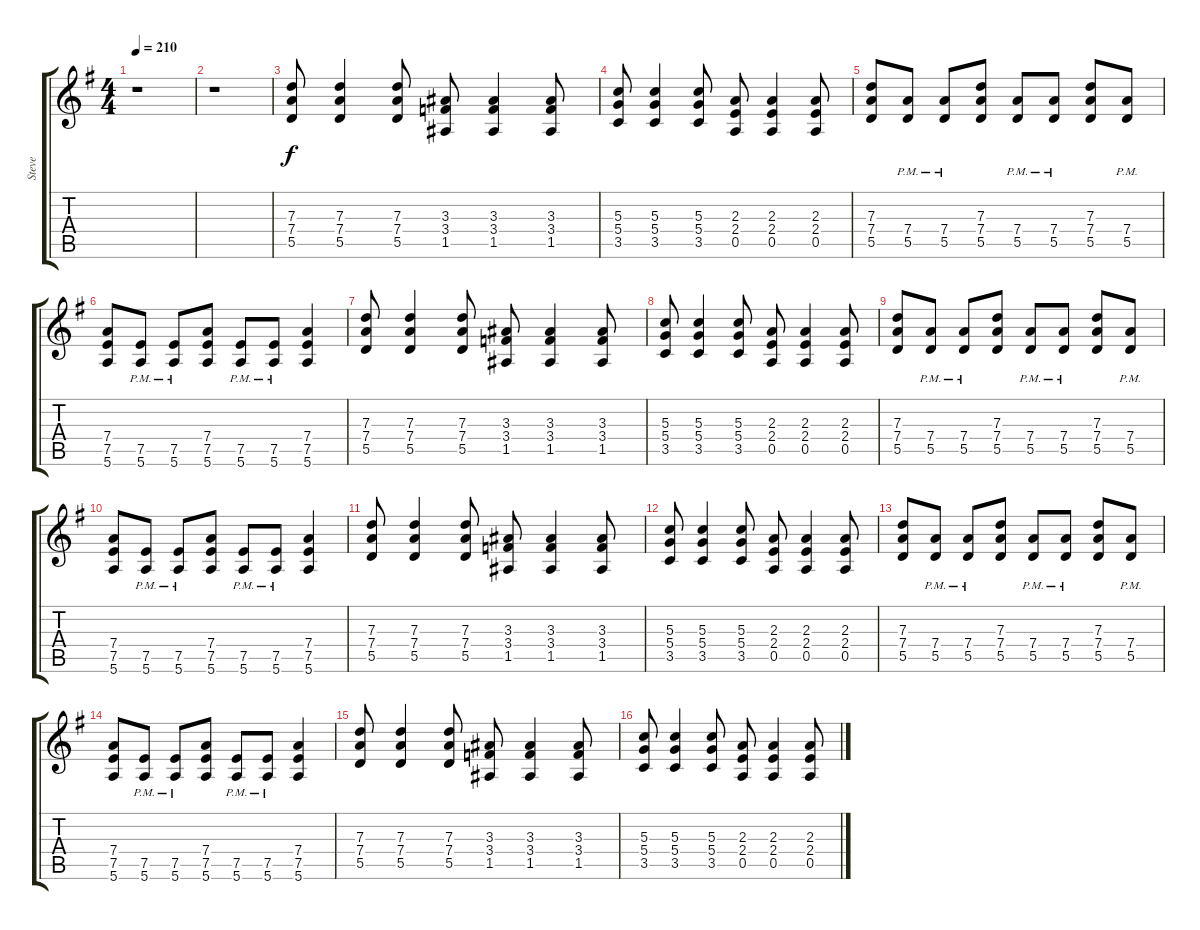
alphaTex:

\track ("Steve" "Steve") {instrument overdrivenguitar}
\staff {score tabs}
\tuning (E4 B3 G3 D3 A2 E2) {hide}
\ts (4 4)
\tempo 210
\clef g2
\ks g
r.1{dy f instrument overdrivenguitar} |
r.1 |
(7.3 7.4 5.5).8 (7.3 7.4 5.5).4 (7.3 7.4 5.5).8 (3.3 3.4 1.5).8 (3.3 3.4 1.5).4 (3.3 3.4 1.5).8 |
(5.3 5.4 3.5).8 (5.3 5.4 3.5).4 (5.3 5.4 3.5).8 (2.3 2.4 0.5).8 (2.3 2.4 0.5).4 (2.3 2.4 0.5).8 |
(7.3 7.4 5.5).8 (7.4{pm} 5.5{pm}).8 (7.4{pm} 5.5{pm}).8 (7.3 7.4 5.5).8 (7.4{pm} 5.5{pm}).8 (7.4{pm} 5.5{pm}).8 (7.3 7.4 5.5).8 (7.4{pm} 5.5{pm}).8 |
(7.4 7.5 5.6).8 (7.5{pm} 5.6{pm}).8 (7.5{pm} 5.6{pm}).8 (7.4 7.5 5.6).8 (7.5{pm} 5.6{pm}).8 (7.5{pm} 5.6{pm}).8 (7.4 7.5 5.6).4 |
(7.3 7.4 5.5).8 (7.3 7.4 5.5).4 (7.3 7.4 5.5).8 (3.3 3.4 1.5).8 (3.3 3.4 1.5).4 (3.3 3.4 1.5).8 |
(5.3 5.4 3.5).8 (5.3 5.4 3.5).4 (5.3 5.4 3.5).8 (2.3 2.4 0.5).8 (2.3 2.4 0.5).4 (2.3 2.4 0.5).8 |
(7.3 7.4 5.5).8 (7.4{pm} 5.5{pm}).8 (7.4{pm} 5.5{pm}).8 (7.3 7.4 5.5).8 (7.4{pm} 5.5{pm}).8 (7.4{pm} 5.5{pm}).8 (7.3 7.4 5.5).8 (7.4{pm} 5.5{pm}).8 |
(7.4 7.5 5.6).8 (7.5{pm} 5.6{pm}).8 (7.5{pm} 5.6{pm}).8 (7.4 7.5 5.6).8 (7.5{pm} 5.6{pm}).8 (7.5{pm} 5.6{pm}).8 (7.4 7.5 5.6).4 |
(7.3 7.4 5.5).8 (7.3 7.4 5.5).4 (7.3 7.4 5.5).8 (3.3 3.4 1.5).8 (3.3 3.4 1.5).4 (3.3 3.4 1.5).8 |
(5.3 5.4 3.5).8 (5.3 5.4 3.5).4 (5.3 5.4 3.5).8 (2.3 2.4 0.5).8 (2.3 2.4 0.5).4 (2.3 2.4 0.5).8 |
(7.3 7.4 5.5).8 (7.4{pm} 5.5{pm}).8 (7.4{pm} 5.5{pm}).8 (7.3 7.4 5.5).8 (7.4{pm} 5.5{pm}).8 (7.4{pm} 5.5{pm}).8 (7.3 7.4 5.5).8 (7.4{pm} 5.5{pm}).8 |
(7.4 7.5 5.6).8 (7.5{pm} 5.6{pm}).8 (7.5{pm} 5.6{pm}).8 (7.4 7.5 5.6).8 (7.5{pm} 5.6{pm}).8 (7.5{pm} 5.6{pm}).8 (7.4 7.5 5.6).4 |
(7.3 7.4 5.5).8 (7.3 7.4 5.5).4 (7.3 7.4 5.5).8 (3.3 3.4 1.5).8 (3.3 3.4 1.5).4 (3.3 3.4 1.5).8 |
(5.3 5.4 3.5).8 (5.3 5.4 3.5).4 (5.3 5.4 3.5).8 (2.3 2.4 0.5).8 (2.3 2.4 0.5).4 (2.3 2.4 0.5).8
